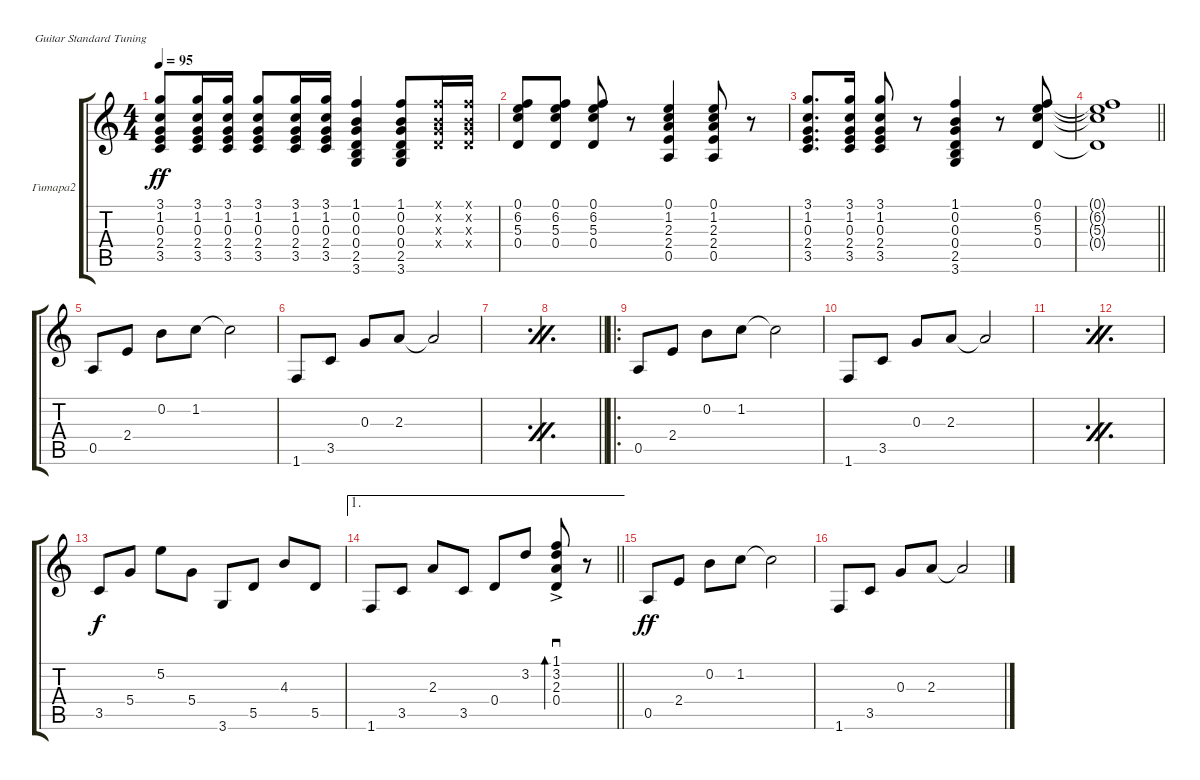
\defaultSystemsLayout 4
\bracketExtendMode groupsimilarinstruments
\firstSystemTrackNameOrientation horizontal
\otherSystemsTrackNameOrientation horizontal
\track ("Гитара2" "Гитара2") {instrument acousticguitarsteel}
\staff {score tabs}
\tuning (E4 B3 G3 D3 A2 E2)
\ts (4 4)
\tempo 95
\clef g2
\ks c
(3.5 2.4 0.3 1.2 3.1).8{dy ff} (3.1 1.2 0.3 2.4 3.5).16 (3.5 2.4 0.3 1.2 3.1).16 (3.1 1.2 0.3 2.4 3.5).8 (3.5 2.4 0.3 1.2 3.1).16 (3.1 1.2 0.3 2.4 3.5).16 (3.6 2.5 0.4 0.3 0.2 1.1).4 (1.1 0.2 0.3 0.4 2.5 3.6).8 (1.1{x} 0.2{x} 0.3{x} 0.4{x}).16 (0.4{x} 0.3{x} 0.2{x} 1.1{x}).16 |
(0.4 5.3 6.2 0.1).8 (0.1 6.2 5.3 0.4).8 (0.4 5.3 6.2 0.1).8 r.8 (0.1 1.2 2.3 2.4 0.5).4 (0.5 2.4 2.3 1.2 0.1).8 r.8 |
(3.1 1.2 0.3 2.4 3.5).8{d} (3.5 2.4 0.3 1.2 3.1).16 (3.1 1.2 0.3 2.4 3.5).8 r.8 (3.6 2.5 0.4 0.3 0.2 1.1).4 r.8 (0.1 6.2 5.3 0.4).8 |
\barLineRight lightlight
(0.4{t} 5.3{t} 6.2{t} 0.1{t}).1 |
0.5.8 2.4.8 0.2.8 1.2.8 1.2{t}.2 |
1.6.8 3.5.8 0.3.8 2.3.8 2.3{t}.2 |
\simile firstofdouble
|
\simile secondofdouble
\barLineRight lightlight
|
\ro
\simile none
0.5.8 2.4.8 0.2.8 1.2.8 1.2{t}.2 |
1.6.8 3.5.8 0.3.8 2.3.8 2.3{t}.2 |
\simile firstofdouble
|
\simile secondofdouble
|
\simile none
3.5.8{dy f} 5.4.8 5.2.8 5.4.8 3.6.8 5.5.8 4.3.8 5.5.8 |
\ae 1
\barLineRight lightlight
1.6.8 3.5.8 2.3.8 3.5.8 0.4.8 3.2.8 (1.1{ac} 3.2 2.3 0.4).8{sd bd 30} r.8 |
0.5.8{dy ff} 2.4.8 0.2.8 1.2.8 1.2{t}.2 |
1.6.8 3.5.8 0.3.8 2.3.8 2.3{t}.2
